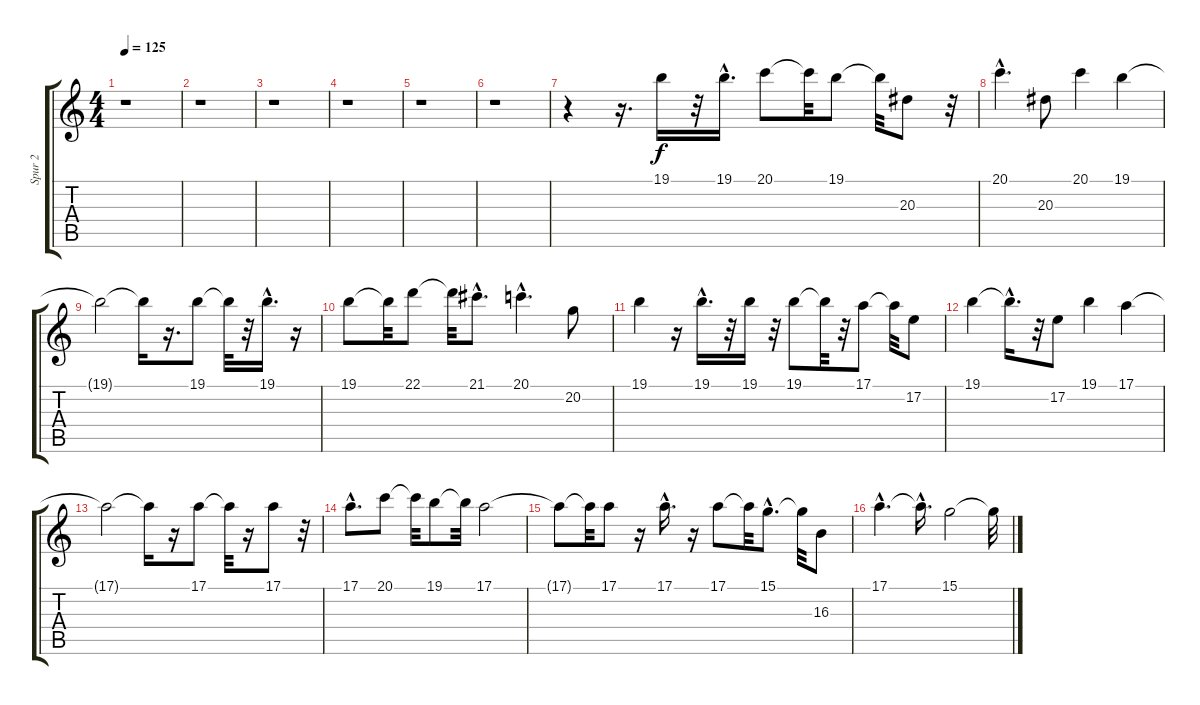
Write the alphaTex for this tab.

\track ("Spur 2" "Spur 2") {instrument acousticgrandpiano}
\staff {score tabs}
\tuning (E4 B3 G3 D3 A2 E2) {hide}
\ts (4 4)
\tempo 125
\clef g2
\ks c
r.1{dy f} |
r.1 |
r.1 |
r.1 |
r.1 |
r.1 |
r.4 r.16{d} 19.1.16{volume 8 balance 13 instrument stringensemble1} r.32 19.1{hac}.16{d} 20.1.8 20.1{t}.32 19.1.8 19.1{t}.32 20.3.8 r.32 |
20.1{hac}.4{d} 20.3.8 20.1.4 19.1.4 |
19.1{t}.2 19.1{t}.16 r.16{d} 19.1.8 19.1{t}.32 r.32 19.1{hac}.16{d} r.16 |
19.1.8 19.1{t}.32 22.1.8 22.1{t}.32 21.1{hac}.8{d} 20.1{hac}.4{d} 20.2.8 |
19.1.4 r.16 19.1{hac}.16{d} r.32 19.1.16 r.32 19.1.8 19.1{t}.32 r.32 17.1.8 17.1{t}.32 17.2.8 |
19.1.4 19.1{hac t}.16{d} r.32 17.2.8 19.1.4 17.1.4 |
17.1{t}.2 17.1{t}.16 r.16 17.1.8 17.1{t}.32 r.16 17.1.8 r.32 |
17.1{hac}.8{d} 20.1.8 20.1{t}.32 19.1.8 19.1{t}.32 17.1.2 |
17.1{t}.8 17.1{t}.32 17.1.8 r.16 17.1{hac}.16{d} r.16 17.1.8 17.1{t}.32 15.1{hac}.8{d} 15.1{t}.32 16.3.8 |
17.1{hac}.4{d} 17.1{hac t}.16{d} 15.1.2 15.1{t}.32
